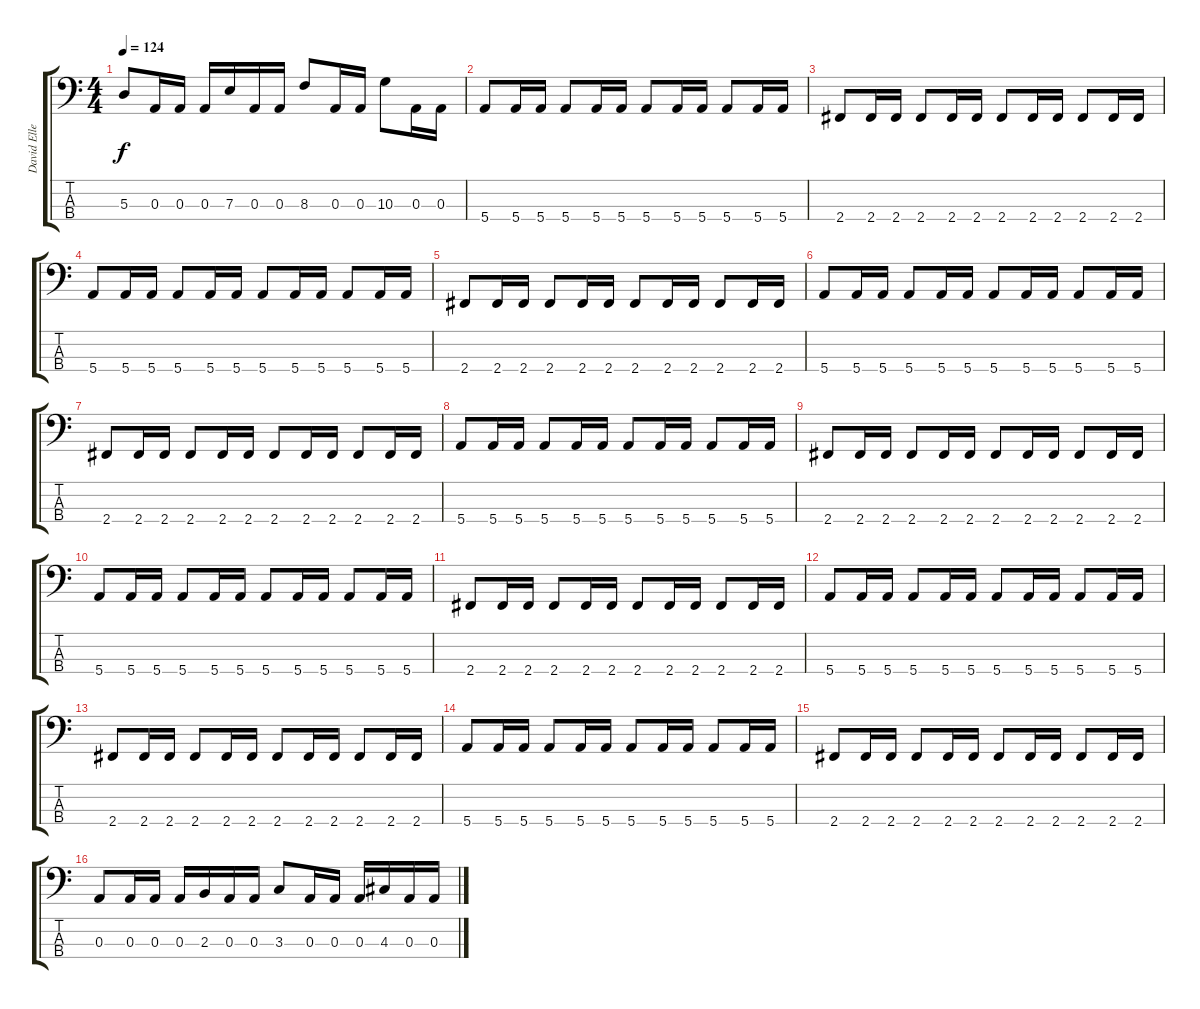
\track ("David Ellefson" "David Elle") {instrument electricbasspick}
\staff {score tabs}
\tuning (G2 D2 A1 E1) {hide}
\ts (4 4)
\tempo 124
\clef f4
\ks c
5.3.8{dy f} 0.3.16 0.3.16 0.3.16 7.3.16 0.3.16 0.3.16 8.3.8 0.3.16 0.3.16 10.3.8 0.3.16 0.3.16 |
5.4.8 5.4.16 5.4.16 5.4.8 5.4.16 5.4.16 5.4.8 5.4.16 5.4.16 5.4.8 5.4.16 5.4.16 |
2.4.8 2.4.16 2.4.16 2.4.8 2.4.16 2.4.16 2.4.8 2.4.16 2.4.16 2.4.8 2.4.16 2.4.16 |
5.4.8 5.4.16 5.4.16 5.4.8 5.4.16 5.4.16 5.4.8 5.4.16 5.4.16 5.4.8 5.4.16 5.4.16 |
2.4.8 2.4.16 2.4.16 2.4.8 2.4.16 2.4.16 2.4.8 2.4.16 2.4.16 2.4.8 2.4.16 2.4.16 |
5.4.8 5.4.16 5.4.16 5.4.8 5.4.16 5.4.16 5.4.8 5.4.16 5.4.16 5.4.8 5.4.16 5.4.16 |
2.4.8 2.4.16 2.4.16 2.4.8 2.4.16 2.4.16 2.4.8 2.4.16 2.4.16 2.4.8 2.4.16 2.4.16 |
5.4.8 5.4.16 5.4.16 5.4.8 5.4.16 5.4.16 5.4.8 5.4.16 5.4.16 5.4.8 5.4.16 5.4.16 |
2.4.8 2.4.16 2.4.16 2.4.8 2.4.16 2.4.16 2.4.8 2.4.16 2.4.16 2.4.8 2.4.16 2.4.16 |
5.4.8 5.4.16 5.4.16 5.4.8 5.4.16 5.4.16 5.4.8 5.4.16 5.4.16 5.4.8 5.4.16 5.4.16 |
2.4.8 2.4.16 2.4.16 2.4.8 2.4.16 2.4.16 2.4.8 2.4.16 2.4.16 2.4.8 2.4.16 2.4.16 |
5.4.8 5.4.16 5.4.16 5.4.8 5.4.16 5.4.16 5.4.8 5.4.16 5.4.16 5.4.8 5.4.16 5.4.16 |
2.4.8 2.4.16 2.4.16 2.4.8 2.4.16 2.4.16 2.4.8 2.4.16 2.4.16 2.4.8 2.4.16 2.4.16 |
5.4.8 5.4.16 5.4.16 5.4.8 5.4.16 5.4.16 5.4.8 5.4.16 5.4.16 5.4.8 5.4.16 5.4.16 |
2.4.8 2.4.16 2.4.16 2.4.8 2.4.16 2.4.16 2.4.8 2.4.16 2.4.16 2.4.8 2.4.16 2.4.16 |
0.3.8 0.3.16 0.3.16 0.3.16 2.3.16 0.3.16 0.3.16 3.3.8 0.3.16 0.3.16 0.3.16 4.3.16 0.3.16 0.3.16
